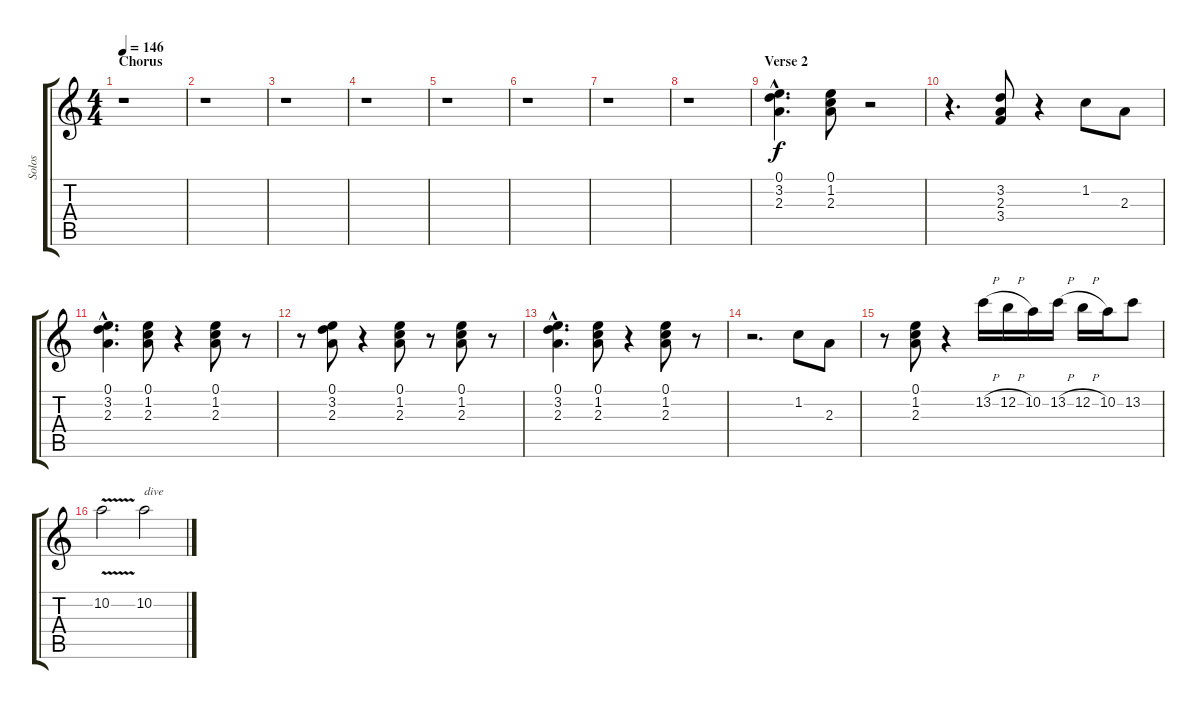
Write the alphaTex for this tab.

\track ("Solos" "Solos") {instrument distortionguitar}
\staff {score tabs}
\tuning (E4 B3 G3 D3 A2 E2) {hide}
\ts (4 4)
\section ("" "Chorus")
\tempo 146
\clef g2
\ks c
r.1{dy f} |
r.1 |
r.1 |
r.1 |
r.1 |
r.1 |
r.1 |
r.1 |
\section ("" "Verse 2")
(0.1{hac} 3.2{hac} 2.3{hac}).4{d volume 13} (0.1 1.2 2.3).8 r.2 |
r.4{d} (3.2 2.3 3.4).8 r.4 1.2.8 2.3.8 |
(0.1{hac} 3.2{hac} 2.3{hac}).4{d} (0.1 1.2 2.3).8 r.4 (0.1 1.2 2.3).8 r.8 |
r.8 (0.1 3.2 2.3).8 r.4 (0.1 1.2 2.3).8 r.8 (0.1 1.2 2.3).8 r.8 |
(0.1{hac} 3.2{hac} 2.3{hac}).4{d} (0.1 1.2 2.3).8 r.4 (0.1 1.2 2.3).8 r.8 |
r.2{d} 1.2.8 2.3.8 |
r.8 (0.1 1.2 2.3).8 r.4 13.2{h}.16 12.2{h}.16 10.2.16 13.2{h}.16 12.2{h}.16 10.2.16 13.2.8 |
10.2{v}.2 10.2{ss}.2{txt "dive"}
